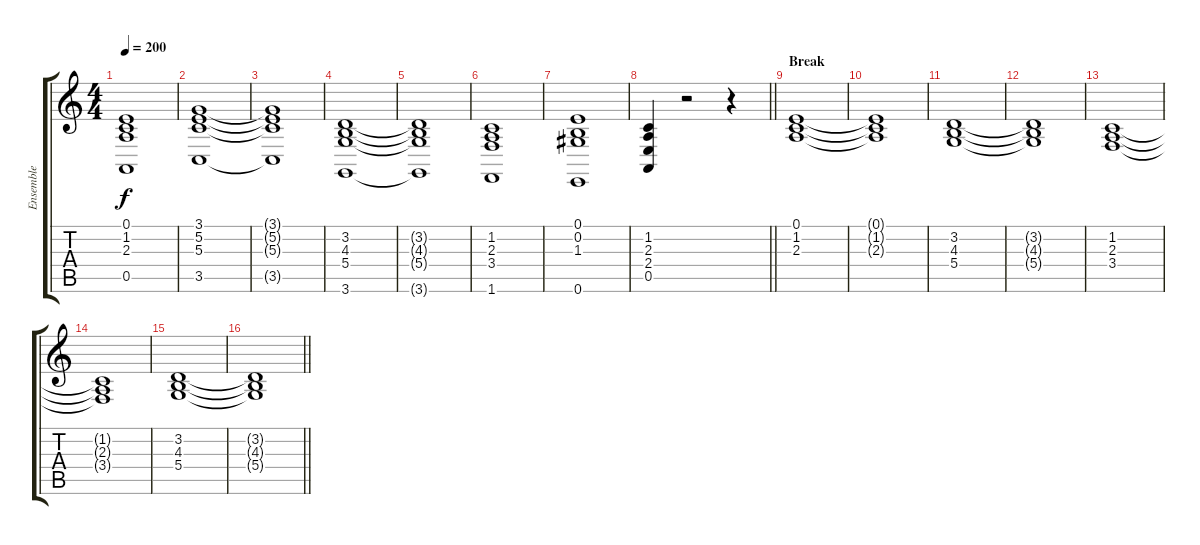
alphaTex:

\track ("Ensemble" "Ensemble") {instrument stringensemble1}
\staff {score tabs}
\tuning (E4 B3 G3 D3 A2 E2) {hide}
\ts (4 4)
\tempo 200
\clef g2
\ks c
(0.1{t} 1.2{t} 2.3{t} 0.5{t}).1{dy f} |
(3.1 5.2 5.3 3.5).1 |
(3.1{t} 5.2{t} 5.3{t} 3.5{t}).1 |
(3.2 4.3 5.4 3.6).1 |
(3.2{t} 4.3{t} 5.4{t} 3.6{t}).1 |
(1.2 2.3 3.4 1.6).1 |
(0.1 0.2 1.3 0.6).1 |
\barLineRight lightlight
(1.2 2.3 2.4 0.5).4 r.2 r.4 |
\section ("" "Break")
(0.1 1.2 2.3).1{volume 14 instrument synthstrings2} |
(0.1{t} 1.2{t} 2.3{t}).1 |
(3.2 4.3 5.4).1 |
(3.2{t} 4.3{t} 5.4{t}).1 |
(1.2 2.3 3.4).1 |
(1.2{t} 2.3{t} 3.4{t}).1 |
(3.2 4.3 5.4).1 |
\barLineRight lightlight
(3.2{t} 4.3{t} 5.4{t}).1
